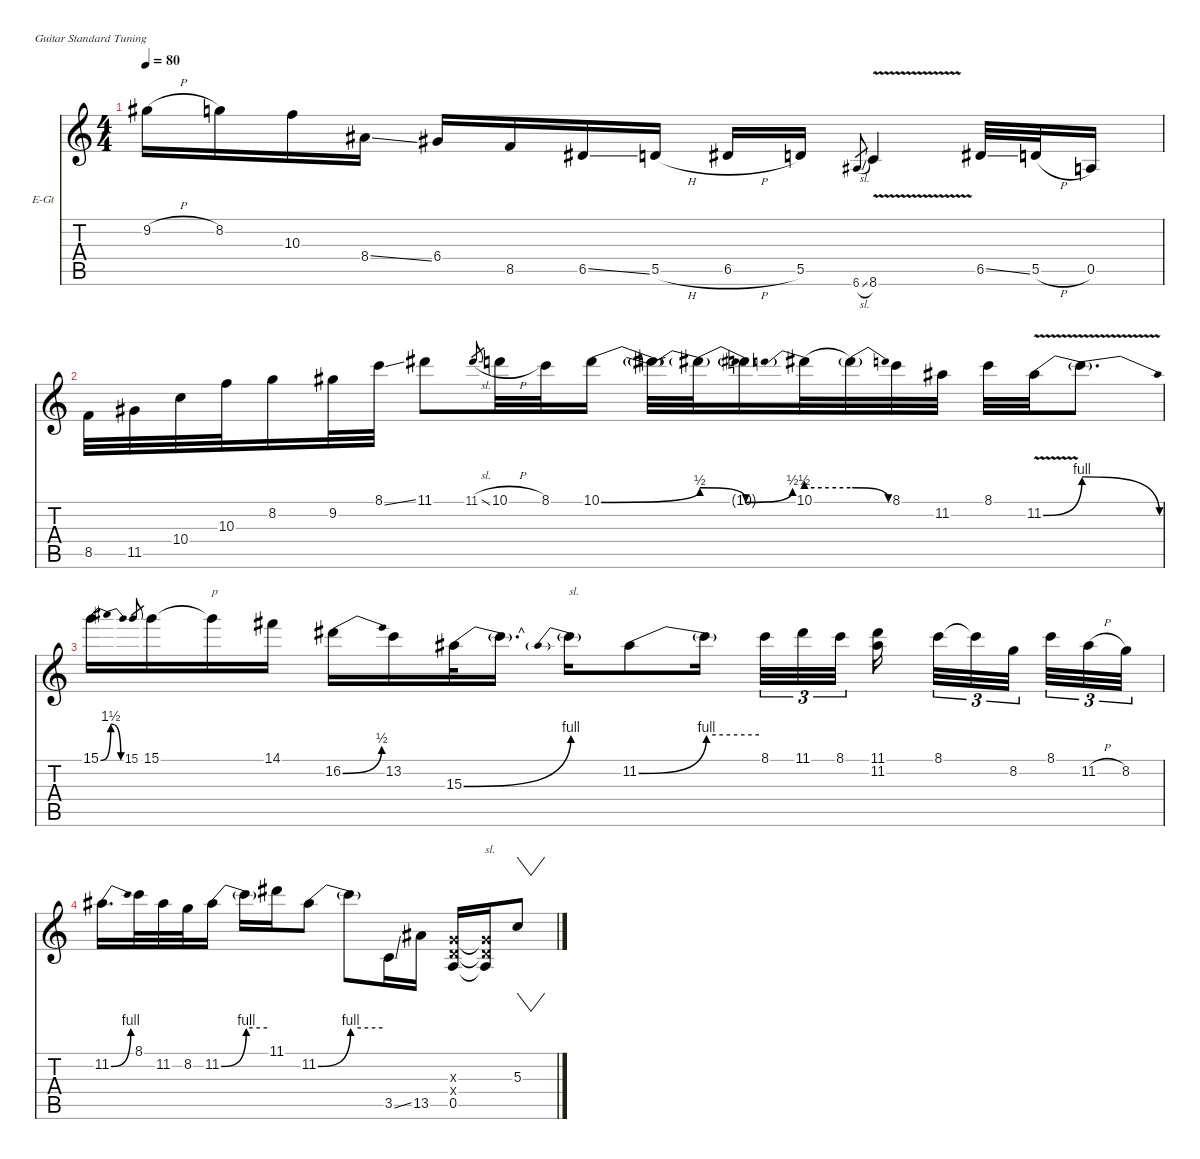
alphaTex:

\hideDynamics
\bracketExtendMode nobrackets
\firstSystemTrackNameOrientation horizontal
\otherSystemsTrackNameOrientation horizontal
\track ("solo" "E-Gt") {instrument distortionguitar}
\staff {score tabs}
\tuning (E4 B3 G3 D3 A2 E2)
\ts (4 4)
\tempo 80
\clef g2
\ks c
9.2{h acc #}.16{dy f instrument distortionguitar} 8.2.16 10.3.16 8.4{ss acc #}.16 6.4{acc #}.16 8.5.16 6.5{ss acc #}.16 5.5{h}.16 6.5{h acc #}.16 5.5.16 6.6{sl acc #}.8{gr dy mf} 8.6{v}.4{dy f} 6.5{ss acc #}.32 5.5{h}.32 0.5.16 |
8.5.32 11.5{acc #}.32 10.4.32 10.3.32 8.2.16 9.2{acc #}.32 8.1{ss}.32 11.1{acc #}.8 11.1{sl acc #}.8{gr dy mf} 10.1{h}.32{dy f} 8.1.32 10.1{be (bend 0 0 60 2)}.16 10.1{t}.32 10.1{be (prebendrelease 0 2 60 0) t}.32 10.1{be (bend 0 0 60 2) t}.16 10.1{be (prebend 0 2 60 2)}.32 10.1{be (release 0 2 60 0) t}.32 8.1.32 11.2{acc #}.32 8.1.32 11.2{be (bend 0 0 60 4) v acc #}.32 11.2{be (release 0 4 60 0) t}.8{d} |
15.1{be (bendrelease 0 0 30 6 30 6 60 0)}.16 15.1.8{gr dy mf} 15.1.16{dy f} 15.1{t}.16{txt "p"} 14.1{acc #}.16{dy mf} 16.2{be (bend 0 0 60 2) acc #}.16{dy f} 13.2.16 15.3{be (bend 0 0 60 4) acc #}.32 15.3{t}.16{d} 15.3{be (prebend 0 4 60 4) t}.16{txt "sl."} 11.2{be (bend 0 0 60 4) acc #}.8 11.2{be (hold 0 4 60 4) t}.16 8.1.32{tu (3 2)} 11.1{acc #}.32{tu (3 2)} 8.1.32{tu (3 2)} (11.1{acc #} 11.2{acc #}).16 8.1.32{tu (3 2)} 8.1{t}.32{tu (3 2)} 8.2.32{tu (3 2)} 8.1.32{tu (3 2)} 11.2{h acc #}.32{tu (3 2)} 8.2.32{tu (3 2)} |
11.2{be (bend 0 0 60 4) acc #}.16{d} 8.1.32 11.2{acc #}.32 8.2.32 11.2{be (bend 0 0 60 4) acc #}.16 11.2{be (hold 0 4 60 4) t}.16 11.1{acc #}.16 11.2{be (bend 0 0 60 4) acc #}.8 11.2{be (hold 0 4 60 4) t}.8 3.5{ss}.16 13.5{acc #}.16 (0.3{x} 0.4{x} 0.5).16 (0.3{x t} 0.4{x t} 0.5{t}).16{txt "sl."} 5.3.8{vw}
